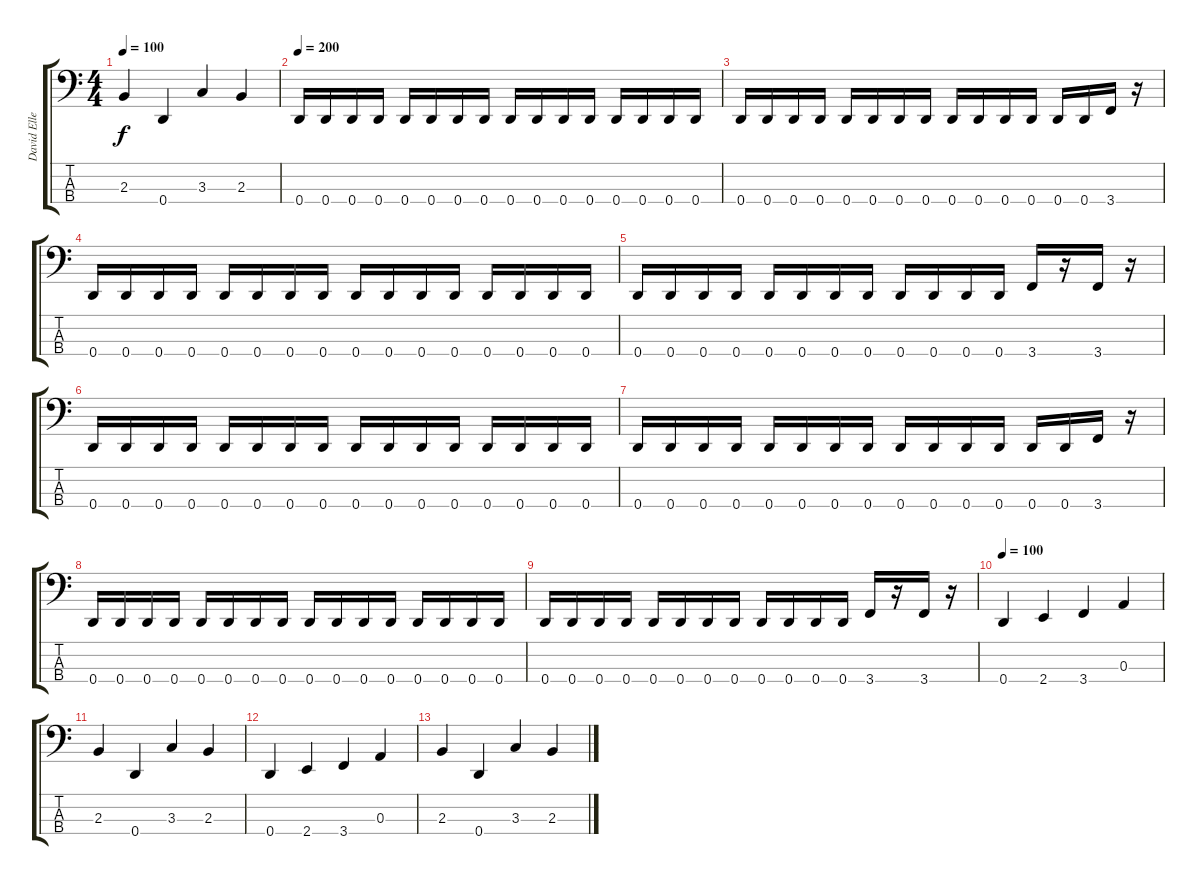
\track ("David Ellefson" "David Elle") {instrument electricbasspick}
\staff {score tabs}
\tuning (G2 D2 A1 D1) {hide}
\ts (4 4)
\tempo 100
\clef f4
\ks c
2.3.4{dy f} 0.4.4 3.3.4 2.3.4 |
\tempo 200
0.4.16 0.4.16 0.4.16 0.4.16 0.4.16 0.4.16 0.4.16 0.4.16 0.4.16 0.4.16 0.4.16 0.4.16 0.4.16 0.4.16 0.4.16 0.4.16 |
0.4.16 0.4.16 0.4.16 0.4.16 0.4.16 0.4.16 0.4.16 0.4.16 0.4.16 0.4.16 0.4.16 0.4.16 0.4.16 0.4.16 3.4.16 r.16 |
0.4.16 0.4.16 0.4.16 0.4.16 0.4.16 0.4.16 0.4.16 0.4.16 0.4.16 0.4.16 0.4.16 0.4.16 0.4.16 0.4.16 0.4.16 0.4.16 |
0.4.16 0.4.16 0.4.16 0.4.16 0.4.16 0.4.16 0.4.16 0.4.16 0.4.16 0.4.16 0.4.16 0.4.16 3.4.16 r.16 3.4.16 r.16 |
0.4.16 0.4.16 0.4.16 0.4.16 0.4.16 0.4.16 0.4.16 0.4.16 0.4.16 0.4.16 0.4.16 0.4.16 0.4.16 0.4.16 0.4.16 0.4.16 |
0.4.16 0.4.16 0.4.16 0.4.16 0.4.16 0.4.16 0.4.16 0.4.16 0.4.16 0.4.16 0.4.16 0.4.16 0.4.16 0.4.16 3.4.16 r.16 |
0.4.16 0.4.16 0.4.16 0.4.16 0.4.16 0.4.16 0.4.16 0.4.16 0.4.16 0.4.16 0.4.16 0.4.16 0.4.16 0.4.16 0.4.16 0.4.16 |
0.4.16 0.4.16 0.4.16 0.4.16 0.4.16 0.4.16 0.4.16 0.4.16 0.4.16 0.4.16 0.4.16 0.4.16 3.4.16 r.16 3.4.16 r.16 |
\tempo 100
0.4.4 2.4.4 3.4.4 0.3.4 |
2.3.4 0.4.4 3.3.4 2.3.4 |
0.4.4 2.4.4 3.4.4 0.3.4 |
2.3.4 0.4.4 3.3.4 2.3.4
